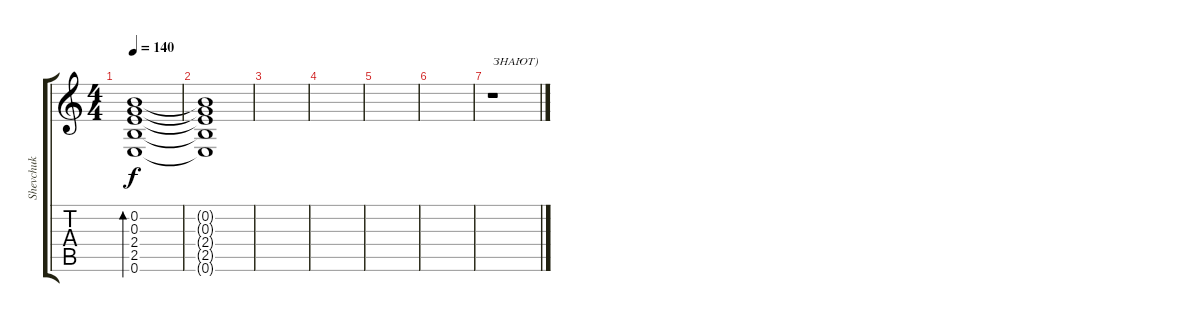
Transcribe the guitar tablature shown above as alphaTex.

\track ("Shevchuk" "Shevchuk") {instrument acousticguitarnylon}
\staff {score tabs}
\tuning (E4 B3 G3 D3 A2 E2) {hide}
\ts (4 4)
\tempo 140
\clef g2
\ks c
(0.2 0.3 2.4 2.5 0.6).1{bd 120 dy f} |
(0.2{t} 0.3{t} 2.4{t} 2.5{t} 0.6{t}).1 |
|
|
|
|
r.1{txt "ЗНАЮТ)"}
